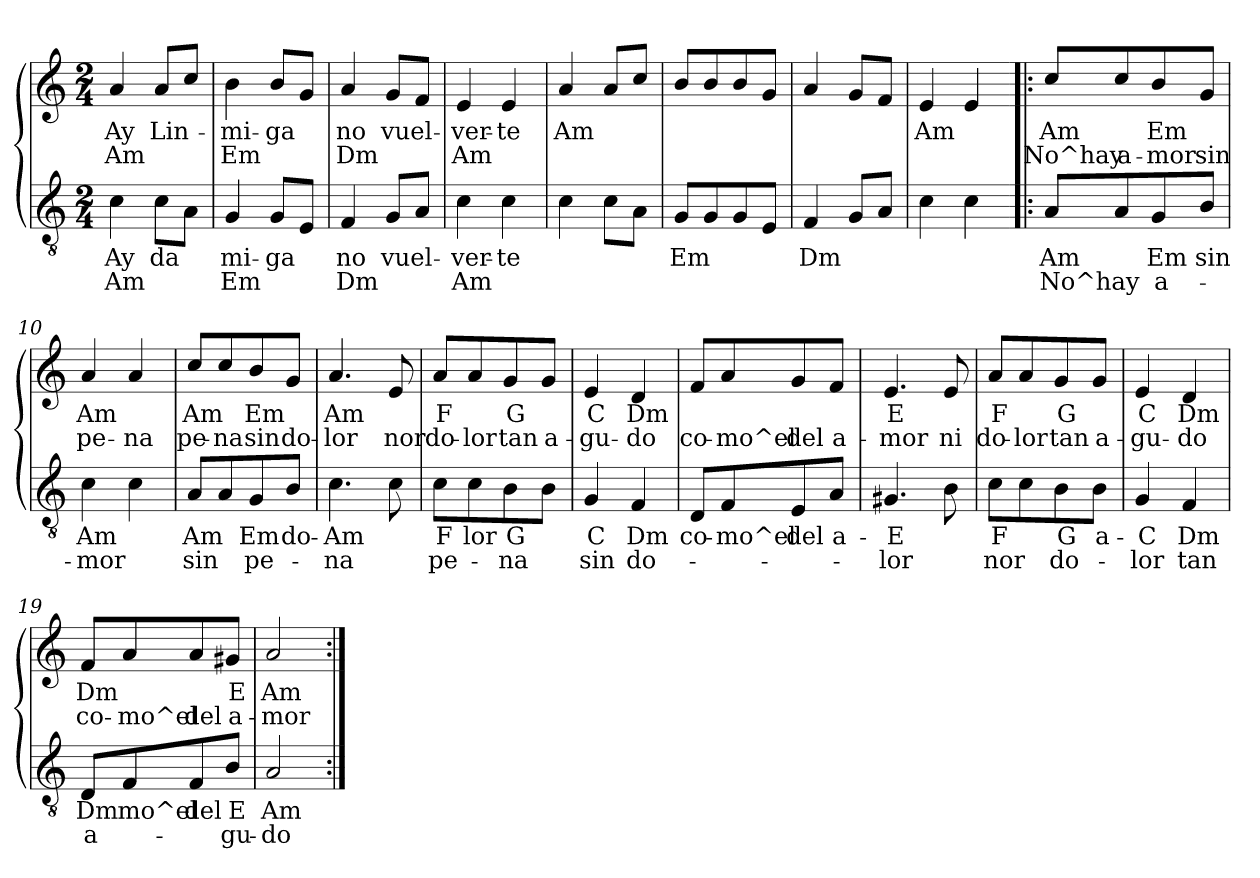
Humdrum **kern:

**kern	**text	**text	**kern	**text	**text
*part2	*part2	*part2	*part1	*part1	*part1
*staff2	*staff2	*staff2	*staff1	*staff1	*staff1
*clefGv2	*	*	*clefG2	*	*
*k[]	*	*	*k[]	*	*
*C:	*	*	*C:	*	*
*M2/4	*	*	*M2/4	*	*
=1	=1	=1	=1	=1	=1
!	!LO:LY:a	!LO:LY:a	!	!LO:LY:b	!LO:LY:b
4c\	Ay	Am	4a/	Ay	Am
!	!LO:LY:a	!	!	!LO:LY:b	!
8c\L	da	.	8a/L	Lin-	.
8A\J	.	.	8cc/J	.	.
=2	=2	=2	=2	=2	=2
!	!LO:LY:a	!LO:LY:a	!	!LO:LY:b	!LO:LY:b
4G/	mi-	Em	4b\	mi-	Em
!	!LO:LY:a	!	!	!LO:LY:b	!
8G/L	-ga	.	8b/L	-ga	.
8E/J	.	.	8g/J	.	.
=3	=3	=3	=3	=3	=3
!	!LO:LY:a	!LO:LY:a	!	!LO:LY:b	!LO:LY:b
4F/	no	Dm	4a/	no	Dm
!	!LO:LY:a	!	!	!LO:LY:b	!
8G/L	vuel-	.	8g/L	vuel-	.
8A/J	.	.	8f/J	.	.
=4	=4	=4	=4	=4	=4
!	!LO:LY:a	!LO:LY:a	!	!LO:LY:b	!LO:LY:b
4c\	ver-	Am	4e/	ver-	Am
!	!LO:LY:a	!	!	!LO:LY:b	!
4c\	-te	.	4e/	-te	.
!!LO:LB:g=z
=5	=5	=5	=5	=5	=5
!	!	!	!	!LO:LY:b	!
4c\	.	.	4a/	Am	.
8c\L	.	.	8a/L	.	.
8A\J	.	.	8cc/J	.	.
=6	=6	=6	=6	=6	=6
!	!LO:LY:a	!	!	!	!
8G/L	Em	.	8b/L	.	.
8G/	.	.	8b/	.	.
8G/	.	.	8b/	.	.
8E/J	.	.	8g/J	.	.
=7	=7	=7	=7	=7	=7
!	!LO:LY:a	!	!	!	!
4F/	Dm	.	4a/	.	.
8G/L	.	.	8g/L	.	.
8A/J	.	.	8f/J	.	.
=8	=8	=8	=8	=8	=8
!	!	!	!	!LO:LY:b	!
4c\	.	.	4e/	Am	.
4c\	.	.	4e/	.	.
!!LO:LB:g=z
=9!|:	=9!|:	=9!|:	=9!|:	=9!|:	=9!|:
!	!LO:LY:a	!LO:LY:b	!	!LO:LY:b	!LO:LY:b
8A/L	Am	No^hay	8cc/L	Am	No^hay
!	!	!	!	!	!LO:LY:b
8A/	.	.	8cc/	.	a-
!	!LO:LY:a	!LO:LY:b	!	!LO:LY:b	!LO:LY:b
8G/	-Em	a-	8b/	Em	-mor
!	!LO:LY:a	!	!	!	!LO:LY:b
8B/J	sin	.	8g/J	.	sin
=10	=10	=10	=10	=10	=10
!	!LO:LY:a	!LO:LY:b	!	!LO:LY:b	!LO:LY:b
4c\	Am	-mor	4a/	Am	pe-
!	!	!	!	!	!LO:LY:b
4c\	.	.	4a/	.	-na
=11	=11	=11	=11	=11	=11
!	!LO:LY:a	!LO:LY:b	!	!LO:LY:b	!LO:LY:b
8A/L	Am	sin	8cc/L	Am	pe-
!	!	!	!	!	!LO:LY:b
8A/	.	.	8cc/	.	-na
!	!LO:LY:a	!LO:LY:b	!	!LO:LY:b	!LO:LY:b
8G/	Em	pe-	8b/	Em	sin
!	!LO:LY:a	!	!	!	!LO:LY:b
8B/J	do-	.	8g/J	.	do-
=12	=12	=12	=12	=12	=12
!	!LO:LY:a	!LO:LY:b	!	!LO:LY:b	!LO:LY:b
4.c\	-Am	-na	4.a/	Am	-lor
!	!	!	!	!	!LO:LY:b
8c\	.	.	8e/	.	nor
!!LO:LB:g=z
=13	=13	=13	=13	=13	=13
!	!LO:LY:a	!LO:LY:b	!	!LO:LY:b	!LO:LY:b
8c\L	F	pe-	8a/L	F	do-
!	!LO:LY:a	!	!	!	!LO:LY:b
8c\	lor	.	8a/	.	-lor
!	!LO:LY:a	!LO:LY:b	!	!LO:LY:b	!LO:LY:b
8B\	G	-na	8g/	G	tan
!	!	!	!	!	!LO:LY:b
8B\J	.	.	8g/J	.	a-
=14	=14	=14	=14	=14	=14
!	!LO:LY:a	!LO:LY:b	!	!LO:LY:b	!LO:LY:b
4G/	-C	sin	4e/	C	-gu-
!	!LO:LY:a	!LO:LY:b	!	!LO:LY:b	!LO:LY:b
4F/	Dm	do-	4d/	Dm	-do
=15	=15	=15	=15	=15	=15
!	!LO:LY:a	!	!	!	!LO:LY:b
8D/L	co-	.	8f/L	.	co-
!	!LO:LY:a	!	!	!	!LO:LY:b
8F/	-mo^el	.	8a/	.	-mo^el
!	!LO:LY:a	!	!	!	!LO:LY:b
8E/	del	.	8g/	.	del
!	!LO:LY:a	!	!	!	!LO:LY:b
8A/J	a-	.	8f/J	.	a-
=16	=16	=16	=16	=16	=16
!	!LO:LY:a	!LO:LY:b	!	!LO:LY:b	!LO:LY:b
4.G#X/	-E	-lor	4.e/	E	-mor
!	!	!	!	!	!LO:LY:b
8B\	.	.	8e/	.	ni
!!LO:LB:g=z
=17	=17	=17	=17	=17	=17
!	!LO:LY:a	!LO:LY:b	!	!LO:LY:b	!LO:LY:b
8c\L	F	nor	8a/L	F	do-
!	!	!	!	!	!LO:LY:b
8c\	.	.	8a/	.	-lor
!	!LO:LY:a	!LO:LY:b	!	!LO:LY:b	!LO:LY:b
8B\	G	do-	8g/	G	tan
!	!LO:LY:a	!	!	!	!LO:LY:b
8B\J	a-	.	8g/J	.	a-
=18	=18	=18	=18	=18	=18
!	!LO:LY:a	!LO:LY:b	!	!LO:LY:b	!LO:LY:b
4G/	-C	-lor	4e/	C	-gu-
!	!LO:LY:a	!LO:LY:b	!	!LO:LY:b	!LO:LY:b
4F/	Dm	tan	4d/	Dm	-do
=19	=19	=19	=19	=19	=19
!	!LO:LY:a	!LO:LY:b	!	!LO:LY:b	!LO:LY:b
8D/L	Dm	a-	8f/L	Dm	co-
!	!LO:LY:a	!	!	!	!LO:LY:b
8F/	mo^el	.	8a/	.	-mo^el
!	!LO:LY:a	!	!	!	!LO:LY:b
8F/	del	.	8a/	.	del
!	!LO:LY:a	!LO:LY:b	!	!LO:LY:b	!LO:LY:b
8B/J	E	-gu-	8g#X/J	E	a-
=20	=20	=20	=20	=20	=20
!	!LO:LY:a	!LO:LY:b	!	!LO:LY:b	!LO:LY:b
2A/	Am	-do	2a/	Am	-mor
=:|!	=:|!	=:|!	=:|!	=:|!	=:|!
*-	*-	*-	*-	*-	*-
